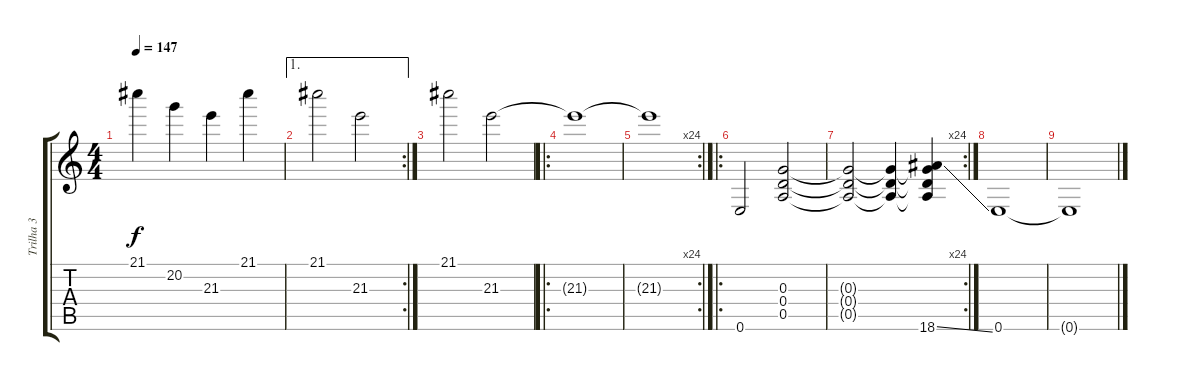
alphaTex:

\track ("Trilha 3" "Trilha 3") {instrument distortionguitar}
\staff {score tabs}
\tuning (E4 B3 G3 D3 A2 E2) {hide}
\ts (4 4)
\tempo 147
\clef g2
\ks c
21.1.4{dy f} 20.2.4 21.3.4 21.1.4 |
\ae 1
\rc 2
21.1.2 21.3.2 |
21.1.2 21.3.2 |
\ro
21.3{t}.1{volume 3} |
\rc 24
21.3{t}.1 |
\ro
0.6.2{volume 13} (0.3 0.4 0.5).2 |
\rc 24
(0.3{t} 0.4{t} 0.5{t}).2 (0.3{t} 0.4{t} 0.5{t}).4 (0.3{t} 0.4{t} 0.5{t} 18.6{ss}).4 |
0.6.1 |
0.6{t}.1
